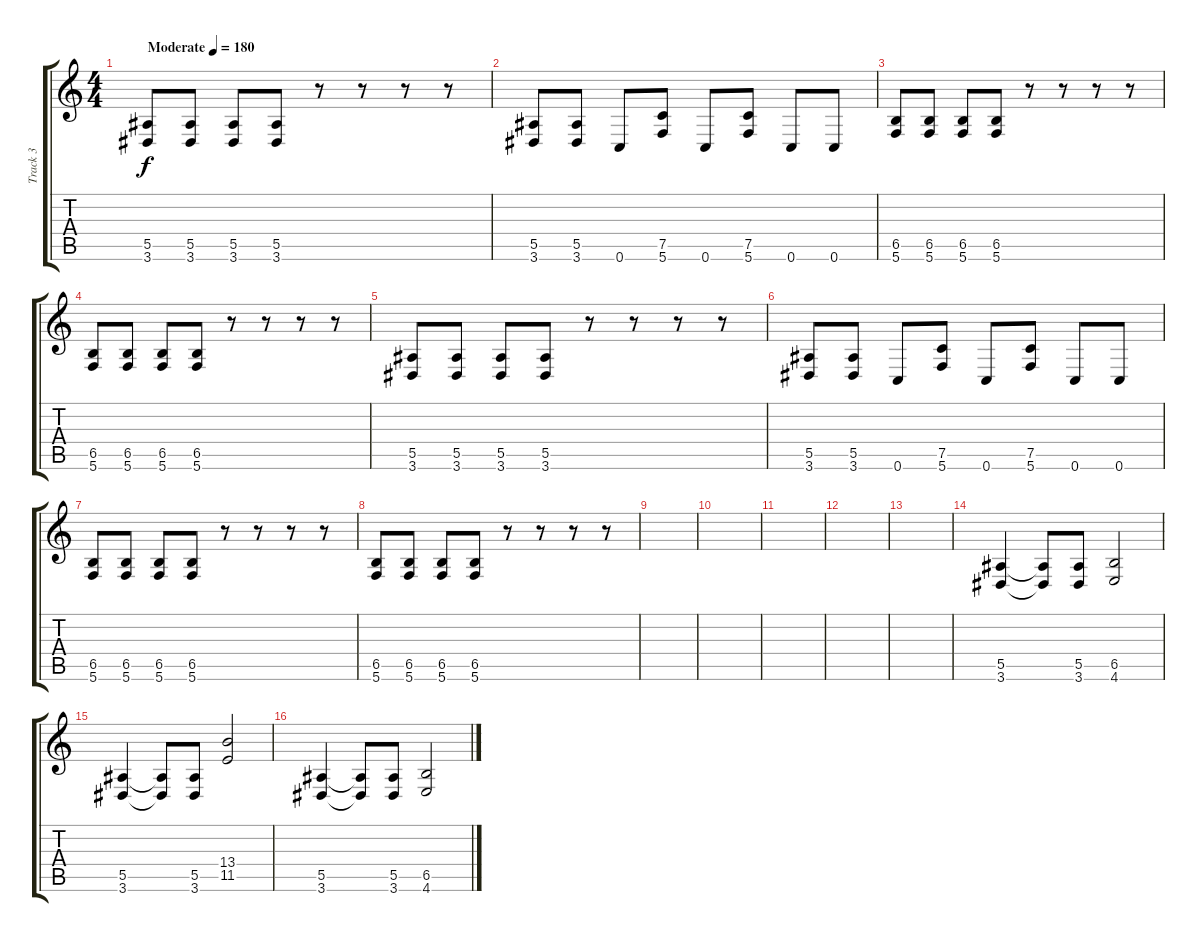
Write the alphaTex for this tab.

\track ("Track 3" "Track 3") {mute instrument distortionguitar}
\staff {score tabs}
\tuning (C4 G3 Eb3 Bb2 F2 C2) {hide}
\ts (4 4)
\tempo (180 "Moderate")
\clef g2
\ks c
(5.5 3.6).8{dy f instrument distortionguitar} (5.5 3.6).8 (5.5 3.6).8 (5.5 3.6).8 r.8 r.8 r.8 r.8 |
(5.5 3.6).8 (5.5 3.6).8 0.6.8 (7.5 5.6).8 0.6.8 (7.5 5.6).8 0.6.8 0.6.8 |
(6.5 5.6).8 (6.5 5.6).8 (6.5 5.6).8 (6.5 5.6).8 r.8 r.8 r.8 r.8 |
(6.5 5.6).8 (6.5 5.6).8 (6.5 5.6).8 (6.5 5.6).8 r.8 r.8 r.8 r.8 |
(5.5 3.6).8 (5.5 3.6).8 (5.5 3.6).8 (5.5 3.6).8 r.8 r.8 r.8 r.8 |
(5.5 3.6).8 (5.5 3.6).8 0.6.8 (7.5 5.6).8 0.6.8 (7.5 5.6).8 0.6.8 0.6.8 |
(6.5 5.6).8 (6.5 5.6).8 (6.5 5.6).8 (6.5 5.6).8 r.8 r.8 r.8 r.8 |
(6.5 5.6).8 (6.5 5.6).8 (6.5 5.6).8 (6.5 5.6).8 r.8 r.8 r.8 r.8 |
|
|
|
|
|
(5.5 3.6).4 (5.5{t} 3.6{t}).8 (5.5 3.6).8 (6.5 4.6).2 |
(5.5 3.6).4 (5.5{t} 3.6{t}).8 (5.5 3.6).8 (13.4 11.5).2 |
(5.5 3.6).4 (5.5{t} 3.6{t}).8 (5.5 3.6).8 (6.5 4.6).2
